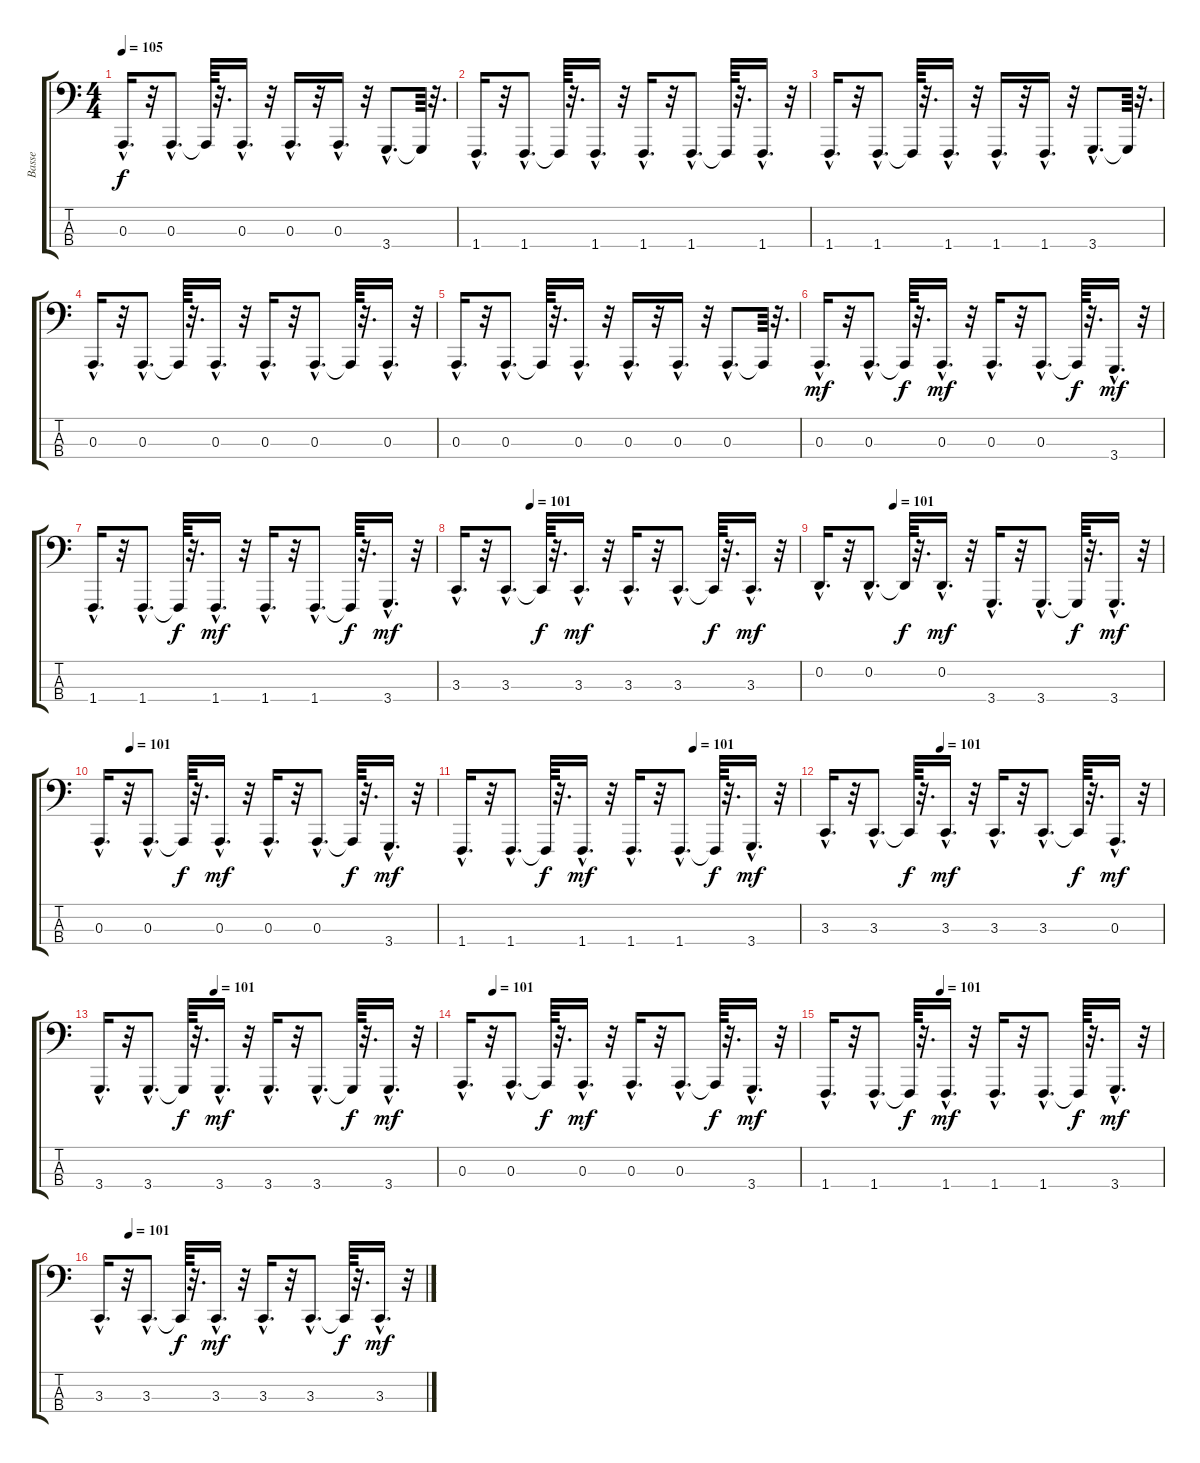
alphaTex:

\track ("Basse" "Basse") {instrument reversecymbal}
\staff {score tabs}
\tuning (G2 D2 A1 E1) {hide}
\ts (4 4)
\tempo 105
\clef f4
\ks c
0.3{hac}.16{d dy f} r.32 0.3{hac}.8{d} 0.3{t}.64 r.32{d} 0.3{hac}.16{d} r.32 0.3{hac}.16{d} r.32 0.3{hac}.16{d} r.32 3.4{hac}.8{d} 3.4{t}.64 r.32{d} |
1.4{hac}.16{d} r.32 1.4{hac}.8{d} 1.4{t}.64 r.32{d} 1.4{hac}.16{d} r.32 1.4{hac}.16{d} r.32 1.4{hac}.8{d} 1.4{t}.64 r.32{d} 1.4{hac}.16{d} r.32 |
1.4{hac}.16{d} r.32 1.4{hac}.8{d} 1.4{t}.64 r.32{d} 1.4{hac}.16{d} r.32 1.4{hac}.16{d} r.32 1.4{hac}.16{d} r.32 3.4{hac}.8{d} 3.4{t}.64 r.32{d} |
0.3{hac}.16{d} r.32 0.3{hac}.8{d} 0.3{t}.64 r.32{d} 0.3{hac}.16{d} r.32 0.3{hac}.16{d} r.32 0.3{hac}.8{d} 0.3{t}.64 r.32{d} 0.3{hac}.16{d} r.32 |
0.3{hac}.16{d} r.32 0.3{hac}.8{d} 0.3{t}.64 r.32{d} 0.3{hac}.16{d} r.32 0.3{hac}.16{d} r.32 0.3{hac}.16{d} r.32 0.3{hac}.8{d} 0.3{t}.64 r.32{d} |
0.3{hac}.16{d dy mf} r.32 0.3{hac}.8{d} 0.3{t}.64{dy f} r.32{d} 0.3{hac}.16{d dy mf} r.32 0.3{hac}.16{d} r.32 0.3{hac}.8{d} 0.3{t}.64{dy f} r.32{d} 3.4{hac}.16{d dy mf} r.32 |
1.4{hac}.16{d} r.32 1.4{hac}.8{d} 1.4{t}.64{dy f} r.32{d} 1.4{hac}.16{d dy mf} r.32 1.4{hac}.16{d} r.32 1.4{hac}.8{d} 1.4{t}.64{dy f} r.32{d} 3.4{hac}.16{d dy mf} r.32 |
\tempo (101 0.21875)
3.3{hac}.16{d} r.32 3.3{hac}.8{d} 3.3{t}.64{dy f} r.32{d} 3.3{hac}.16{d dy mf} r.32 3.3{hac}.16{d} r.32 3.3{hac}.8{d} 3.3{t}.64{dy f} r.32{d} 3.3{hac}.16{d dy mf} r.32 |
\tempo (101 0.21875)
0.2{hac}.16{d} r.32 0.2{hac}.8{d} 0.2{t}.64{dy f} r.32{d} 0.2{hac}.16{d dy mf} r.32 3.4{hac}.16{d} r.32 3.4{hac}.8{d} 3.4{t}.64{dy f} r.32{d} 3.4{hac}.16{d dy mf} r.32 |
\tempo (101 0.09375)
0.3{hac}.16{d} r.32 0.3{hac}.8{d} 0.3{t}.64{dy f} r.32{d} 0.3{hac}.16{d dy mf} r.32 0.3{hac}.16{d} r.32 0.3{hac}.8{d} 0.3{t}.64{dy f} r.32{d} 3.4{hac}.16{d dy mf} r.32 |
\tempo (101 0.6875)
1.4{hac}.16{d} r.32 1.4{hac}.8{d} 1.4{t}.64{dy f} r.32{d} 1.4{hac}.16{d dy mf} r.32 1.4{hac}.16{d} r.32 1.4{hac}.8{d} 1.4{t}.64{dy f} r.32{d} 3.4{hac}.16{d dy mf} r.32 |
\tempo (101 0.34375)
3.3{hac}.16{d} r.32 3.3{hac}.8{d} 3.3{t}.64{dy f} r.32{d} 3.3{hac}.16{d dy mf} r.32 3.3{hac}.16{d} r.32 3.3{hac}.8{d} 3.3{t}.64{dy f} r.32{d} 0.3{hac}.16{d dy mf} r.32 |
\tempo (101 0.34375)
3.4{hac}.16{d} r.32 3.4{hac}.8{d} 3.4{t}.64{dy f} r.32{d} 3.4{hac}.16{d dy mf} r.32 3.4{hac}.16{d} r.32 3.4{hac}.8{d} 3.4{t}.64{dy f} r.32{d} 3.4{hac}.16{d dy mf} r.32 |
\tempo (101 0.09375)
0.3{hac}.16{d} r.32 0.3{hac}.8{d} 0.3{t}.64{dy f} r.32{d} 0.3{hac}.16{d dy mf} r.32 0.3{hac}.16{d} r.32 0.3{hac}.8{d} 0.3{t}.64{dy f} r.32{d} 3.4{hac}.16{d dy mf} r.32 |
\tempo (101 0.34375)
1.4{hac}.16{d} r.32 1.4{hac}.8{d} 1.4{t}.64{dy f} r.32{d} 1.4{hac}.16{d dy mf} r.32 1.4{hac}.16{d} r.32 1.4{hac}.8{d} 1.4{t}.64{dy f} r.32{d} 3.4{hac}.16{d dy mf} r.32 |
\tempo (101 0.09375)
3.3{hac}.16{d} r.32 3.3{hac}.8{d} 3.3{t}.64{dy f} r.32{d} 3.3{hac}.16{d dy mf} r.32 3.3{hac}.16{d} r.32 3.3{hac}.8{d} 3.3{t}.64{dy f} r.32{d} 3.3{hac}.16{d dy mf} r.32
